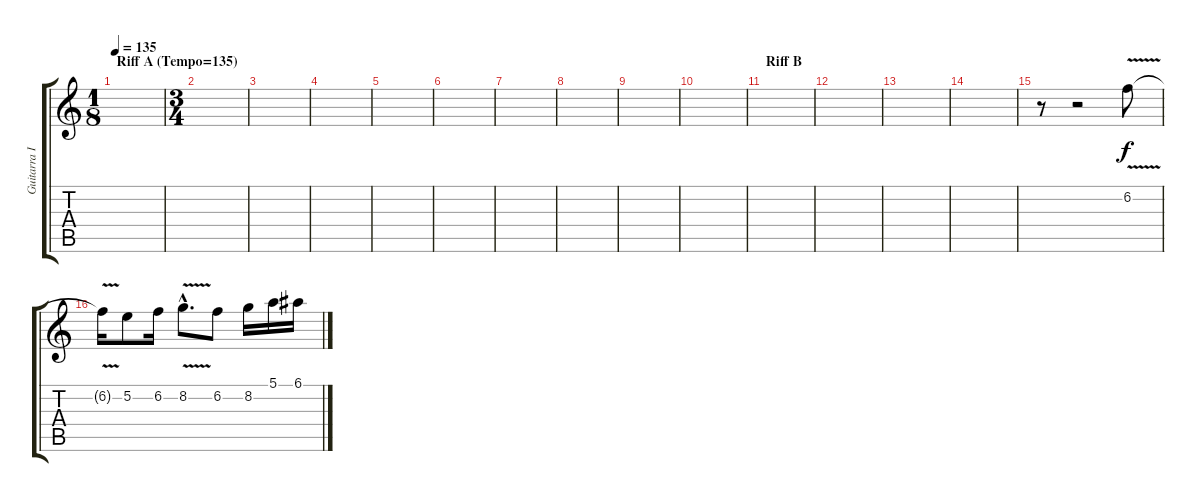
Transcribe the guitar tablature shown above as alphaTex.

\track ("Guitarra IV" "Guitarra I") {instrument distortionguitar}
\staff {score tabs}
\tuning (E4 B3 G3 D3 A2 E2) {hide}
\ts (1 8)
\section ("" "Riff A (Tempo=135)")
\tempo 135
\clef g2
\ks c
|
\ts (3 4)
|
|
|
|
|
|
|
|
|
\section ("" "Riff B")
|
|
|
|
r.8 r.2 6.2{v}.8 |
6.2{t}.16 5.2.8 6.2.16 8.2{v hac}.8{d} 6.2.8 8.2.16 5.1.16 6.1.16
